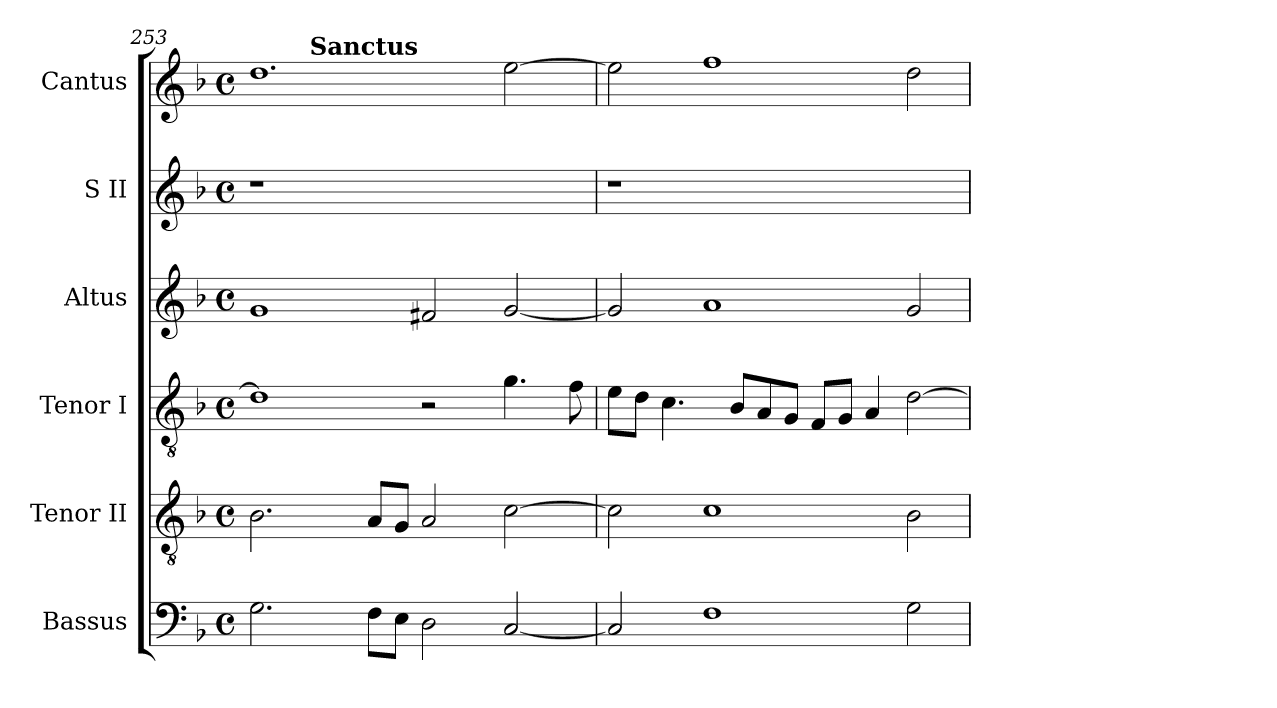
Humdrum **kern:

**kern	**kern	**kern	**kern	**kern	**kern
*part6	*part5	*part4	*part3	*part2	*part1
*staff6	*staff5	*staff4	*staff3	*staff2	*staff1
*I"Bassus	*I"Tenor II	*I"Tenor I	*I"Altus	*I"S II	*I"Cantus
*I'B	*I'T II	*I'T I	*I'A	*	*
*clefF4	*clefGv2	*clefGv2	*clefG2	*clefG2	*clefG2
*k[b-]	*k[b-]	*k[b-]	*k[b-]	*k[b-]	*k[b-]
*F:	*F:	*F:	*F:	*F:	*F:
*M4/4	*M4/4	*M4/4	*M4/4	*M4/4	*M4/4
*met(c)	*met(c)	*met(c)	*met(c)	*met(c)	*met(c)
=253	=253	=253	=253	=253	=253
*	*	*	*	*	*^
2.G\	2.B-\	1d]	1g	1r	1.dd	4ryy
.	.	.	.	.	.	16ryy
!	!	!	!	!	!	!LO:TX:a:B:t=Sanctus
.	.	.	.	.	.	1ryy
8F\L	8A/L	.	.	.	.	.
8E\J	8G/J	.	.	.	.	.
2D\	2A/	2r	2f#X/	1ryy	.	.
.	.	.	.	.	.	2ryy
[<2C/	[>2c\	4.g\	[<2g/	.	[>2ee\	.
.	.	.	.	.	.	8.ryy
.	.	8f\	.	.	.	.
*	*	*	*	*	*v	*v
=254	=254	=254	=254	=254	=254
2C/]	2c\]	8e\L	2g/]	1r	2ee\]
.	.	8d\J	.	.	.
.	.	4.c\	.	.	.
1F	1c	.	1a	.	1ff
.	.	8B-/L	.	.	.
.	.	8A/	.	.	.
.	.	8G/J	.	.	.
.	.	8F/L	.	1ryy	.
.	.	8G/J	.	.	.
.	.	4A/	.	.	.
2G\	2B-\	[>2d\	2g/	.	2dd\
=	=	=	=	=	=
*-	*-	*-	*-	*-	*-
